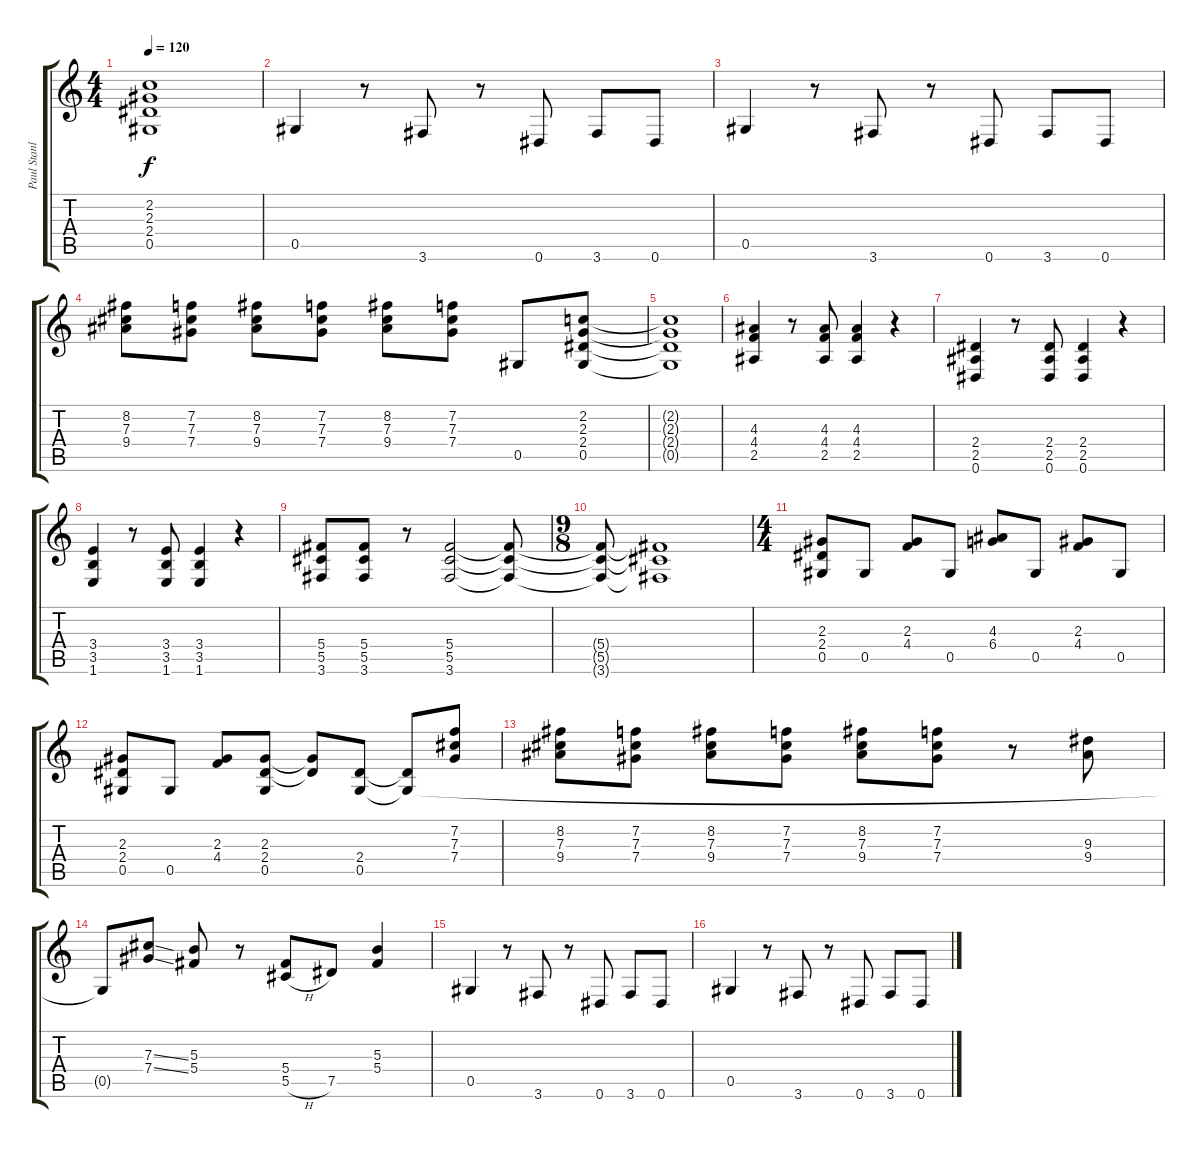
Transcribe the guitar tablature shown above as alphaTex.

\track ("Paul Stanley" "Paul Stanl") {instrument distortionguitar}
\staff {score tabs}
\tuning (Eb4 Bb3 Gb3 Db3 Ab2 Eb2) {hide}
\ts (4 4)
\tempo 120
\clef g2
\ks c
(2.2{t} 2.3{t} 2.4{t} 0.5{t}).1{dy f} |
0.5.4 r.8 3.6.8 r.8 0.6.8 3.6.8 0.6.8 |
0.5.4 r.8 3.6.8 r.8 0.6.8 3.6.8 0.6.8 |
(8.2 7.3 9.4).8 (7.2 7.3 7.4).8 (8.2 7.3 9.4).8 (7.2 7.3 7.4).8 (8.2 7.3 9.4).8 (7.2 7.3 7.4).8 0.5.8 (2.2 2.3 2.4 0.5).8 |
(2.2{t} 2.3{t} 2.4{t} 0.5{t}).1 |
(4.3 4.4 2.5).4{volume 16} r.8 (4.3 4.4 2.5).8 (4.3 4.4 2.5).4 r.4 |
(2.4 2.5 0.6).4 r.8 (2.4 2.5 0.6).8 (2.4 2.5 0.6).4 r.4 |
(3.4 3.5 1.6).4 r.8 (3.4 3.5 1.6).8 (3.4 3.5 1.6).4 r.4 |
(5.4 5.5 3.6).8 (5.4 5.5 3.6).8 r.8 (5.4 5.5 3.6).2 (5.4{t} 5.5{t} 3.6{t}).8 |
\ts (9 8)
(5.4{t} 5.5{t} 3.6{t}).8 (5.4{t} 5.5{t} 3.6{t}).1 |
\ts (4 4)
(2.3 2.4 0.5).8 0.5.8 (2.3 4.4).8 0.5.8 (4.3 6.4).8 0.5.8 (2.3 4.4).8 0.5.8 |
(2.3 2.4 0.5).8 0.5.8 (2.3 4.4).8 (2.3 2.4 0.5).8 (2.3{t} 2.4{t}).8 (2.4 0.5).8 (2.4{t} 0.5{t}).8 (7.2 7.3 7.4).8 |
(8.2 7.3 9.4).8 (7.2 7.3 7.4).8 (8.2 7.3 9.4).8 (7.2 7.3 7.4).8 (8.2 7.3 9.4).8 (7.2 7.3 7.4).8 r.8 (9.3 9.4).8 |
0.5{t}.8 (7.3{ss} 7.4{ss}).8 (5.3 5.4).8 r.8 (5.4 5.5{h}).8 7.5.8 (5.3 5.4).4 |
0.5.4 r.8 3.6.8 r.8 0.6.8 3.6.8 0.6.8 |
0.5.4 r.8 3.6.8 r.8 0.6.8 3.6.8 0.6.8
